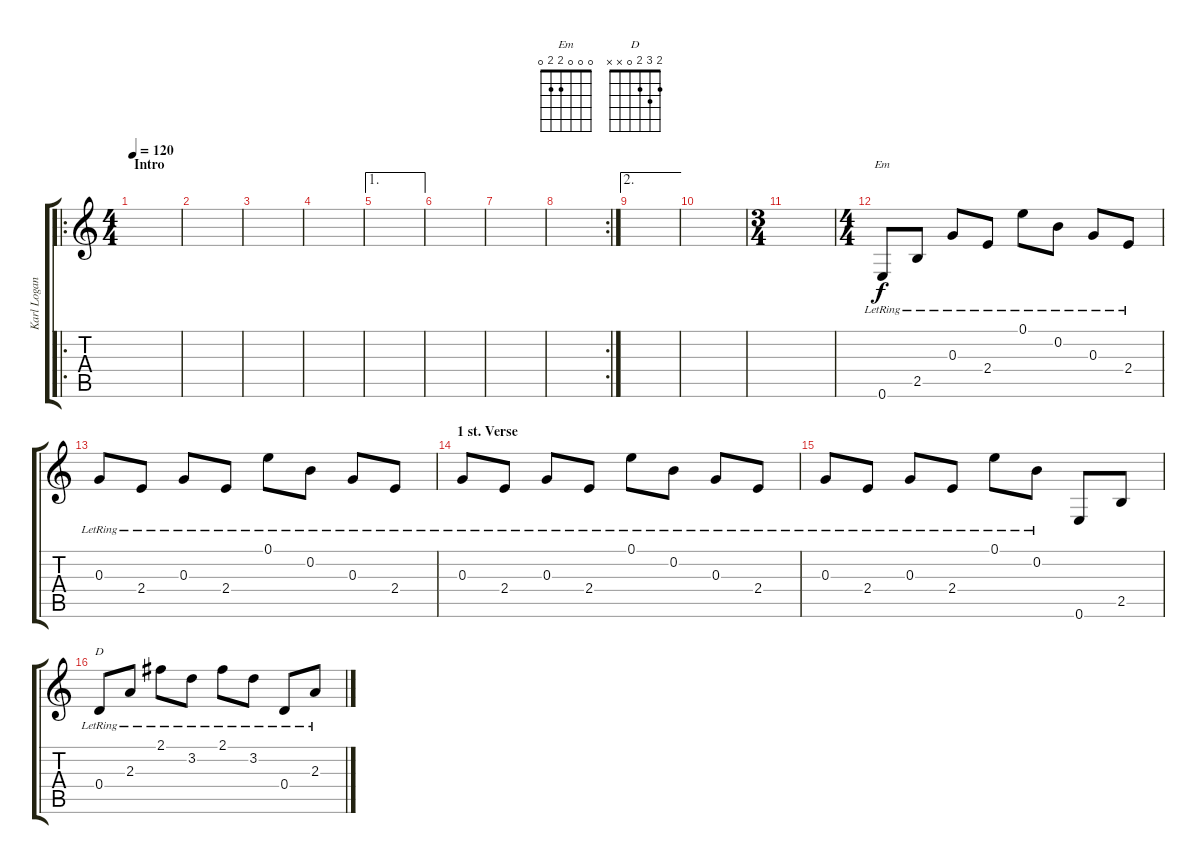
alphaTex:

\track ("Karl Logan arpeggios" "Karl Logan") {instrument electricguitarjazz}
\staff {score tabs}
\tuning (E4 B3 G3 D3 A2 E2) {hide}
\chord ("Em" 0 0 0 2 2 0)
\chord ("D" 2 3 2 0 x x)
\ro
\ts (4 4)
\section ("" "Intro")
\tempo 120
\clef g2
\ks c
|
|
|
|
\ae 1
|
|
|
\rc 2
|
\ae 2
|
|
\ts (3 4)
|
\ts (4 4)
0.6{lr}.8{ch "Em" instrument electricguitarjazz} 2.5{lr}.8 0.3{lr}.8 2.4{lr}.8 0.1{lr}.8 0.2{lr}.8 0.3{lr}.8 2.4{lr}.8 |
0.3{lr}.8 2.4{lr}.8 0.3{lr}.8 2.4{lr}.8 0.1{lr}.8 0.2{lr}.8 0.3{lr}.8 2.4{lr}.8 |
\section ("" "1 st. Verse")
0.3{lr}.8 2.4{lr}.8 0.3{lr}.8 2.4{lr}.8 0.1{lr}.8 0.2{lr}.8 0.3{lr}.8 2.4{lr}.8 |
0.3{lr}.8 2.4{lr}.8 0.3{lr}.8 2.4{lr}.8 0.1{lr}.8 0.2{lr}.8 0.6.8 2.5.8 |
0.4{lr}.8{ch "D"} 2.3{lr}.8 2.1{lr}.8 3.2{lr}.8 2.1{lr}.8 3.2{lr}.8 0.4{lr}.8 2.3{lr}.8
